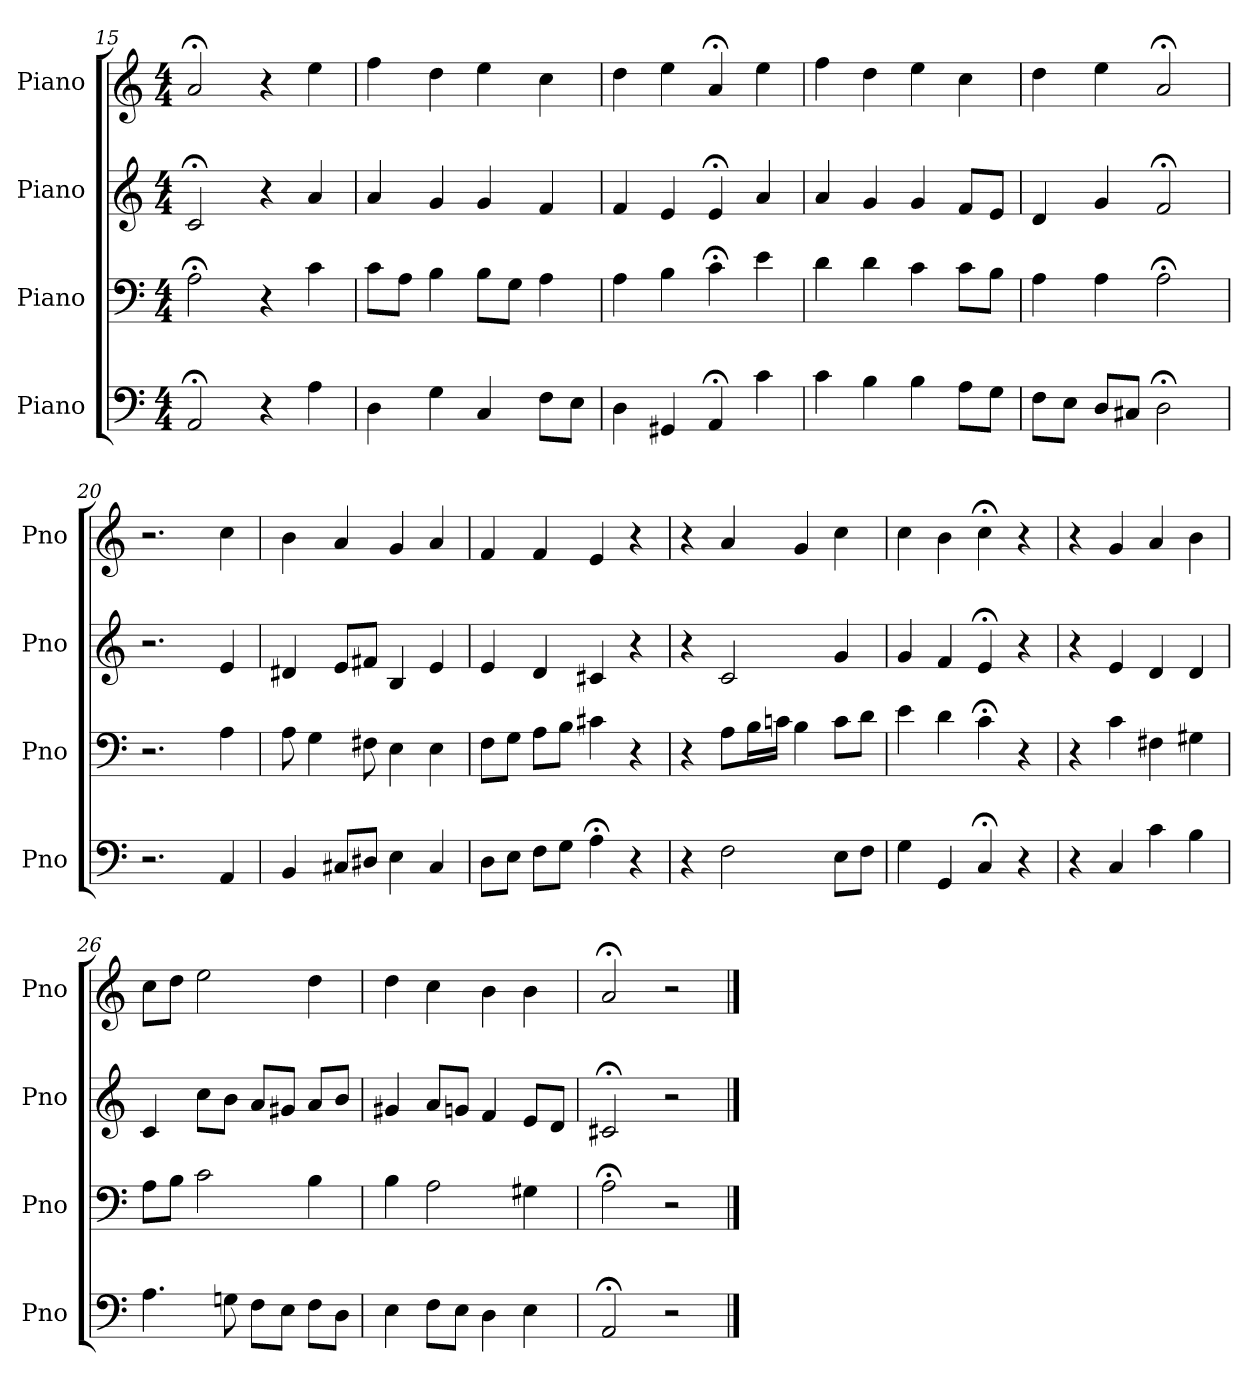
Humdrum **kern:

**kern	**kern	**kern	**kern
*part4	*part3	*part2	*part1
*staff4	*staff3	*staff2	*staff1
*I"Piano	*I"Piano	*I"Piano	*I"Piano
*I'Pno	*I'Pno	*I'Pno	*I'Pno
*clefF4	*clefF4	*clefG2	*clefG2
*k[]	*k[]	*k[]	*k[]
*M4/4	*M4/4	*M4/4	*M4/4
=15	=15	=15	=15
2AA;</	2A;<\	2c;</	2a;</
4r	4r	4r	4r
4A\	4c\	4a/	4ee\
=16	=16	=16	=16
4D\	8c\L	4a/	4ff\
.	8A\J	.	.
4G\	4B\	4g/	4dd\
4C/	8B\L	4g/	4ee\
.	8G\J	.	.
8F\L	4A\	4f/	4cc\
8E\J	.	.	.
=17	=17	=17	=17
4D\	4A\	4f/	4dd\
4GG#X/	4B\	4e/	4ee\
4AA;</	4c;<\	4e;</	4a;</
4c\	4e\	4a/	4ee\
=18	=18	=18	=18
4c\	4d\	4a/	4ff\
4B\	4d\	4g/	4dd\
4B\	4c\	4g/	4ee\
8A\L	8c\L	8f/L	4cc\
8G\J	8B\J	8e/J	.
=19	=19	=19	=19
8F\L	4A\	4d/	4dd\
8E\J	.	.	.
8D/L	4A\	4g/	4ee\
8C#X/J	.	.	.
2D;<\	2A;<\	2f;</	2a;</
=20	=20	=20	=20
2.r	2.r	2.r	2.r
4AA/	4A\	4e/	4cc\
=21	=21	=21	=21
4BB/	8A\	4d#X/	4b\
.	4G\	.	.
8C#X/L	.	8e/L	4a/
8D#X/J	8F#X\	8f#X/J	.
4E\	4E\	4B/	4g/
4C#/	4E\	4e/	4a/
=22	=22	=22	=22
8D\L	8F\L	4e/	4f/
8E\J	8G\J	.	.
8F\L	8A\L	4d/	4f/
8G\J	8B\J	.	.
4A;<\	4c#X\	4c#X/	4e/
4r	4r	4r	4r
=23	=23	=23	=23
4r	4r	4r	4r
2F\	8A\L	2c/	4a/
.	16B\L	.	.
.	16cn\JJ	.	.
.	4B\	.	4g/
8E\L	8c\L	4g/	4cc\
8F\J	8d\J	.	.
=24	=24	=24	=24
4G\	4e\	4g/	4cc\
4GG/	4d\	4f/	4b\
4C;</	4c;<\	4e;</	4cc;<\
4r	4r	4r	4r
=25	=25	=25	=25
4r	4r	4r	4r
4C/	4c\	4e/	4g/
4c\	4F#X\	4d/	4a/
4B\	4G#X\	4d/	4b\
=26	=26	=26	=26
4.A\	8A\L	4c/	8cc\L
.	8B\J	.	8dd\J
.	2c\	8cc\L	2ee\
8Gn\	.	8b\J	.
8F\L	.	8a/L	.
8E\J	.	8g#X/J	.
8F\L	4B\	8a/L	4dd\
8D\J	.	8b/J	.
=27	=27	=27	=27
4E\	4B\	4g#X/	4dd\
8F\L	2A\	8a/L	4cc\
8E\J	.	8gn/J	.
4D\	.	4f/	4b\
4E\	4G#X\	8e/L	4b\
.	.	8d/J	.
=28	=28	=28	=28
2AA;</	2A;<\	2c#X;</	2a;</
2r	2r	2r	2r
==	==	==	==
*-	*-	*-	*-
